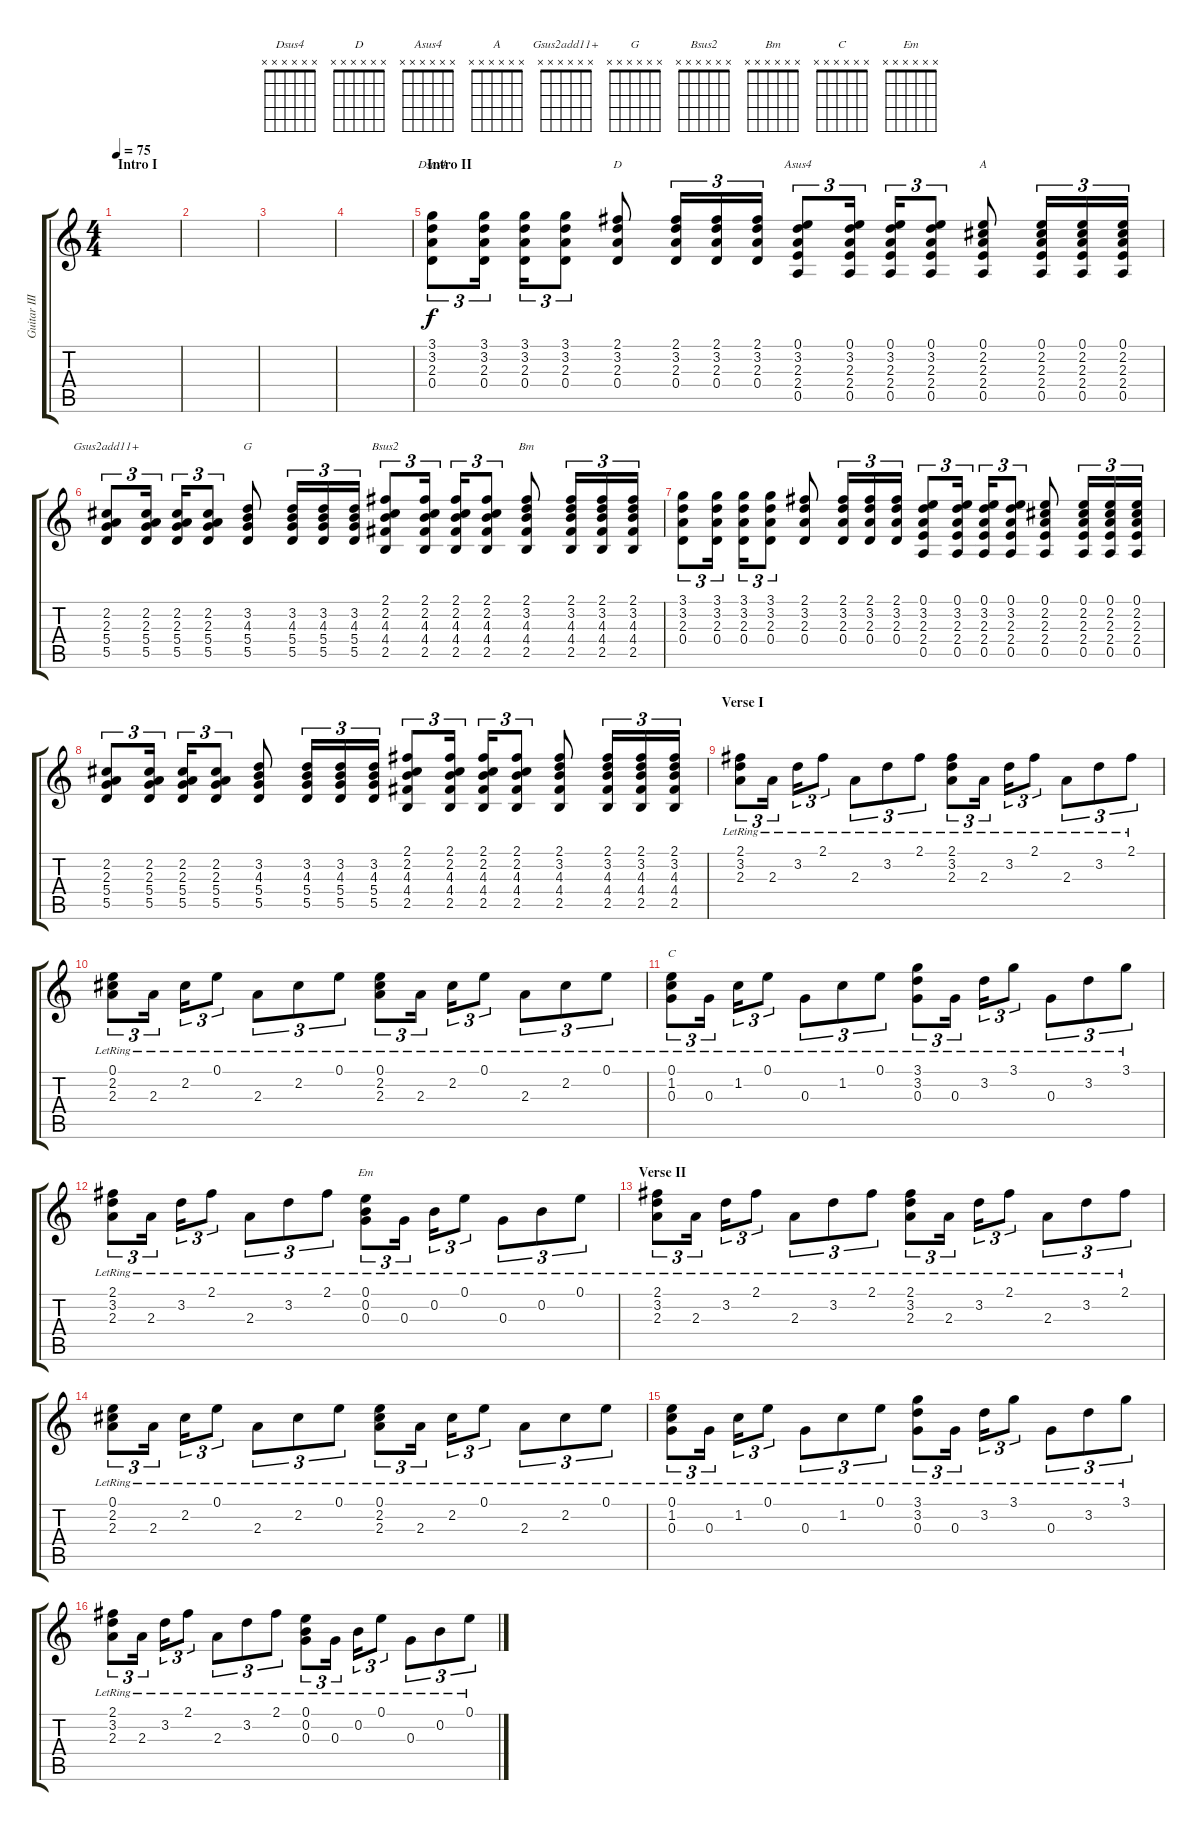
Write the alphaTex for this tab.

\track ("Guitar III (clean)" "Guitar III") {instrument electricguitarclean}
\staff {score tabs}
\tuning (E4 B3 G3 D3 A2 E2) {hide}
\chord ("Dsus4" x x x x x x)
\chord ("D" x x x x x x)
\chord ("Asus4" x x x x x x)
\chord ("A" x x x x x x)
\chord ("Gsus2add11+" x x x x x x)
\chord ("G" x x x x x x)
\chord ("Bsus2" x x x x x x)
\chord ("Bm" x x x x x x)
\chord ("C" x x x x x x)
\chord ("Em" x x x x x x)
\ts (4 4)
\section ("" "Intro I")
\tempo 75
\clef g2
\ks c
|
|
|
|
\section ("" "Intro II")
(3.1 3.2 2.3 0.4).8{tu (3 2) ch "Dsus4"} (3.1 3.2 2.3 0.4).16{tu (3 2)} (3.1 3.2 2.3 0.4).16{tu (3 2)} (3.1 3.2 2.3 0.4).8{tu (3 2)} (2.1 3.2 2.3 0.4).8{ch "D"} (2.1 3.2 2.3 0.4).16{tu (3 2)} (2.1 3.2 2.3 0.4).16{tu (3 2)} (2.1 3.2 2.3 0.4).16{tu (3 2)} (0.1 3.2 2.3 2.4 0.5).8{tu (3 2) ch "Asus4"} (0.1 3.2 2.3 2.4 0.5).16{tu (3 2)} (0.1 3.2 2.3 2.4 0.5).16{tu (3 2)} (0.1 3.2 2.3 2.4 0.5).8{tu (3 2)} (0.1 2.2 2.3 2.4 0.5).8{ch "A"} (0.1 2.2 2.3 2.4 0.5).16{tu (3 2)} (0.1 2.2 2.3 2.4 0.5).16{tu (3 2)} (0.1 2.2 2.3 2.4 0.5).16{tu (3 2)} |
(2.2 2.3 5.4 5.5).8{tu (3 2) ch "Gsus2add11+"} (2.2 2.3 5.4 5.5).16{tu (3 2)} (2.2 2.3 5.4 5.5).16{tu (3 2)} (2.2 2.3 5.4 5.5).8{tu (3 2)} (3.2 4.3 5.4 5.5).8{ch "G"} (3.2 4.3 5.4 5.5).16{tu (3 2)} (3.2 4.3 5.4 5.5).16{tu (3 2)} (3.2 4.3 5.4 5.5).16{tu (3 2)} (2.1 2.2 4.3 4.4 2.5).8{tu (3 2) ch "Bsus2"} (2.1 2.2 4.3 4.4 2.5).16{tu (3 2)} (2.1 2.2 4.3 4.4 2.5).16{tu (3 2)} (2.1 2.2 4.3 4.4 2.5).8{tu (3 2)} (2.1 3.2 4.3 4.4 2.5).8{ch "Bm"} (2.1 3.2 4.3 4.4 2.5).16{tu (3 2)} (2.1 3.2 4.3 4.4 2.5).16{tu (3 2)} (2.1 3.2 4.3 4.4 2.5).16{tu (3 2)} |
(3.1 3.2 2.3 0.4).8{tu (3 2)} (3.1 3.2 2.3 0.4).16{tu (3 2)} (3.1 3.2 2.3 0.4).16{tu (3 2)} (3.1 3.2 2.3 0.4).8{tu (3 2)} (2.1 3.2 2.3 0.4).8 (2.1 3.2 2.3 0.4).16{tu (3 2)} (2.1 3.2 2.3 0.4).16{tu (3 2)} (2.1 3.2 2.3 0.4).16{tu (3 2)} (0.1 3.2 2.3 2.4 0.5).8{tu (3 2)} (0.1 3.2 2.3 2.4 0.5).16{tu (3 2)} (0.1 3.2 2.3 2.4 0.5).16{tu (3 2)} (0.1 3.2 2.3 2.4 0.5).8{tu (3 2)} (0.1 2.2 2.3 2.4 0.5).8 (0.1 2.2 2.3 2.4 0.5).16{tu (3 2)} (0.1 2.2 2.3 2.4 0.5).16{tu (3 2)} (0.1 2.2 2.3 2.4 0.5).16{tu (3 2)} |
(2.2 2.3 5.4 5.5).8{tu (3 2)} (2.2 2.3 5.4 5.5).16{tu (3 2)} (2.2 2.3 5.4 5.5).16{tu (3 2)} (2.2 2.3 5.4 5.5).8{tu (3 2)} (3.2 4.3 5.4 5.5).8 (3.2 4.3 5.4 5.5).16{tu (3 2)} (3.2 4.3 5.4 5.5).16{tu (3 2)} (3.2 4.3 5.4 5.5).16{tu (3 2)} (2.1 2.2 4.3 4.4 2.5).8{tu (3 2)} (2.1 2.2 4.3 4.4 2.5).16{tu (3 2)} (2.1 2.2 4.3 4.4 2.5).16{tu (3 2)} (2.1 2.2 4.3 4.4 2.5).8{tu (3 2)} (2.1 3.2 4.3 4.4 2.5).8 (2.1 3.2 4.3 4.4 2.5).16{tu (3 2)} (2.1 3.2 4.3 4.4 2.5).16{tu (3 2)} (2.1 3.2 4.3 4.4 2.5).16{tu (3 2)} |
\section ("" "Verse I")
(2.1{lr} 3.2{lr} 2.3).8{tu (3 2)} 2.3{lr}.16{tu (3 2)} 3.2{lr}.16{tu (3 2)} 2.1{lr}.8{tu (3 2)} 2.3{lr}.8{tu (3 2)} 3.2{lr}.8{tu (3 2)} 2.1{lr}.8{tu (3 2)} (2.1{lr} 3.2{lr} 2.3).8{tu (3 2)} 2.3{lr}.16{tu (3 2)} 3.2{lr}.16{tu (3 2)} 2.1{lr}.8{tu (3 2)} 2.3{lr}.8{tu (3 2)} 3.2{lr}.8{tu (3 2)} 2.1{lr}.8{tu (3 2)} |
(0.1{lr} 2.2{lr} 2.3).8{tu (3 2)} 2.3{lr}.16{tu (3 2)} 2.2{lr}.16{tu (3 2)} 0.1{lr}.8{tu (3 2)} 2.3{lr}.8{tu (3 2)} 2.2{lr}.8{tu (3 2)} 0.1{lr}.8{tu (3 2)} (0.1{lr} 2.2{lr} 2.3).8{tu (3 2)} 2.3{lr}.16{tu (3 2)} 2.2{lr}.16{tu (3 2)} 0.1{lr}.8{tu (3 2)} 2.3{lr}.8{tu (3 2)} 2.2{lr}.8{tu (3 2)} 0.1{lr}.8{tu (3 2)} |
(0.1{lr} 1.2{lr} 0.3).8{tu (3 2) ch "C"} 0.3{lr}.16{tu (3 2)} 1.2{lr}.16{tu (3 2)} 0.1{lr}.8{tu (3 2)} 0.3{lr}.8{tu (3 2)} 1.2{lr}.8{tu (3 2)} 0.1{lr}.8{tu (3 2)} (3.1{lr} 3.2{lr} 0.3).8{tu (3 2)} 0.3{lr}.16{tu (3 2)} 3.2{lr}.16{tu (3 2)} 3.1{lr}.8{tu (3 2)} 0.3{lr}.8{tu (3 2)} 3.2{lr}.8{tu (3 2)} 3.1{lr}.8{tu (3 2)} |
(2.1{lr} 3.2{lr} 2.3).8{tu (3 2)} 2.3{lr}.16{tu (3 2)} 3.2{lr}.16{tu (3 2)} 2.1{lr}.8{tu (3 2)} 2.3{lr}.8{tu (3 2)} 3.2{lr}.8{tu (3 2)} 2.1{lr}.8{tu (3 2)} (0.1{lr} 0.2{lr} 0.3).8{tu (3 2) ch "Em"} 0.3{lr}.16{tu (3 2)} 0.2{lr}.16{tu (3 2)} 0.1{lr}.8{tu (3 2)} 0.3{lr}.8{tu (3 2)} 0.2{lr}.8{tu (3 2)} 0.1{lr}.8{tu (3 2)} |
\section ("" "Verse II")
(2.1{lr} 3.2{lr} 2.3).8{tu (3 2)} 2.3{lr}.16{tu (3 2)} 3.2{lr}.16{tu (3 2)} 2.1{lr}.8{tu (3 2)} 2.3{lr}.8{tu (3 2)} 3.2{lr}.8{tu (3 2)} 2.1{lr}.8{tu (3 2)} (2.1{lr} 3.2{lr} 2.3).8{tu (3 2)} 2.3{lr}.16{tu (3 2)} 3.2{lr}.16{tu (3 2)} 2.1{lr}.8{tu (3 2)} 2.3{lr}.8{tu (3 2)} 3.2{lr}.8{tu (3 2)} 2.1{lr}.8{tu (3 2)} |
(0.1{lr} 2.2{lr} 2.3).8{tu (3 2)} 2.3{lr}.16{tu (3 2)} 2.2{lr}.16{tu (3 2)} 0.1{lr}.8{tu (3 2)} 2.3{lr}.8{tu (3 2)} 2.2{lr}.8{tu (3 2)} 0.1{lr}.8{tu (3 2)} (0.1{lr} 2.2{lr} 2.3).8{tu (3 2)} 2.3{lr}.16{tu (3 2)} 2.2{lr}.16{tu (3 2)} 0.1{lr}.8{tu (3 2)} 2.3{lr}.8{tu (3 2)} 2.2{lr}.8{tu (3 2)} 0.1{lr}.8{tu (3 2)} |
(0.1{lr} 1.2{lr} 0.3).8{tu (3 2)} 0.3{lr}.16{tu (3 2)} 1.2{lr}.16{tu (3 2)} 0.1{lr}.8{tu (3 2)} 0.3{lr}.8{tu (3 2)} 1.2{lr}.8{tu (3 2)} 0.1{lr}.8{tu (3 2)} (3.1{lr} 3.2{lr} 0.3).8{tu (3 2)} 0.3{lr}.16{tu (3 2)} 3.2{lr}.16{tu (3 2)} 3.1{lr}.8{tu (3 2)} 0.3{lr}.8{tu (3 2)} 3.2{lr}.8{tu (3 2)} 3.1{lr}.8{tu (3 2)} |
(2.1{lr} 3.2{lr} 2.3).8{tu (3 2)} 2.3{lr}.16{tu (3 2)} 3.2{lr}.16{tu (3 2)} 2.1{lr}.8{tu (3 2)} 2.3{lr}.8{tu (3 2)} 3.2{lr}.8{tu (3 2)} 2.1{lr}.8{tu (3 2)} (0.1{lr} 0.2{lr} 0.3).8{tu (3 2)} 0.3{lr}.16{tu (3 2)} 0.2{lr}.16{tu (3 2)} 0.1{lr}.8{tu (3 2)} 0.3{lr}.8{tu (3 2)} 0.2{lr}.8{tu (3 2)} 0.1{lr}.8{tu (3 2)}
